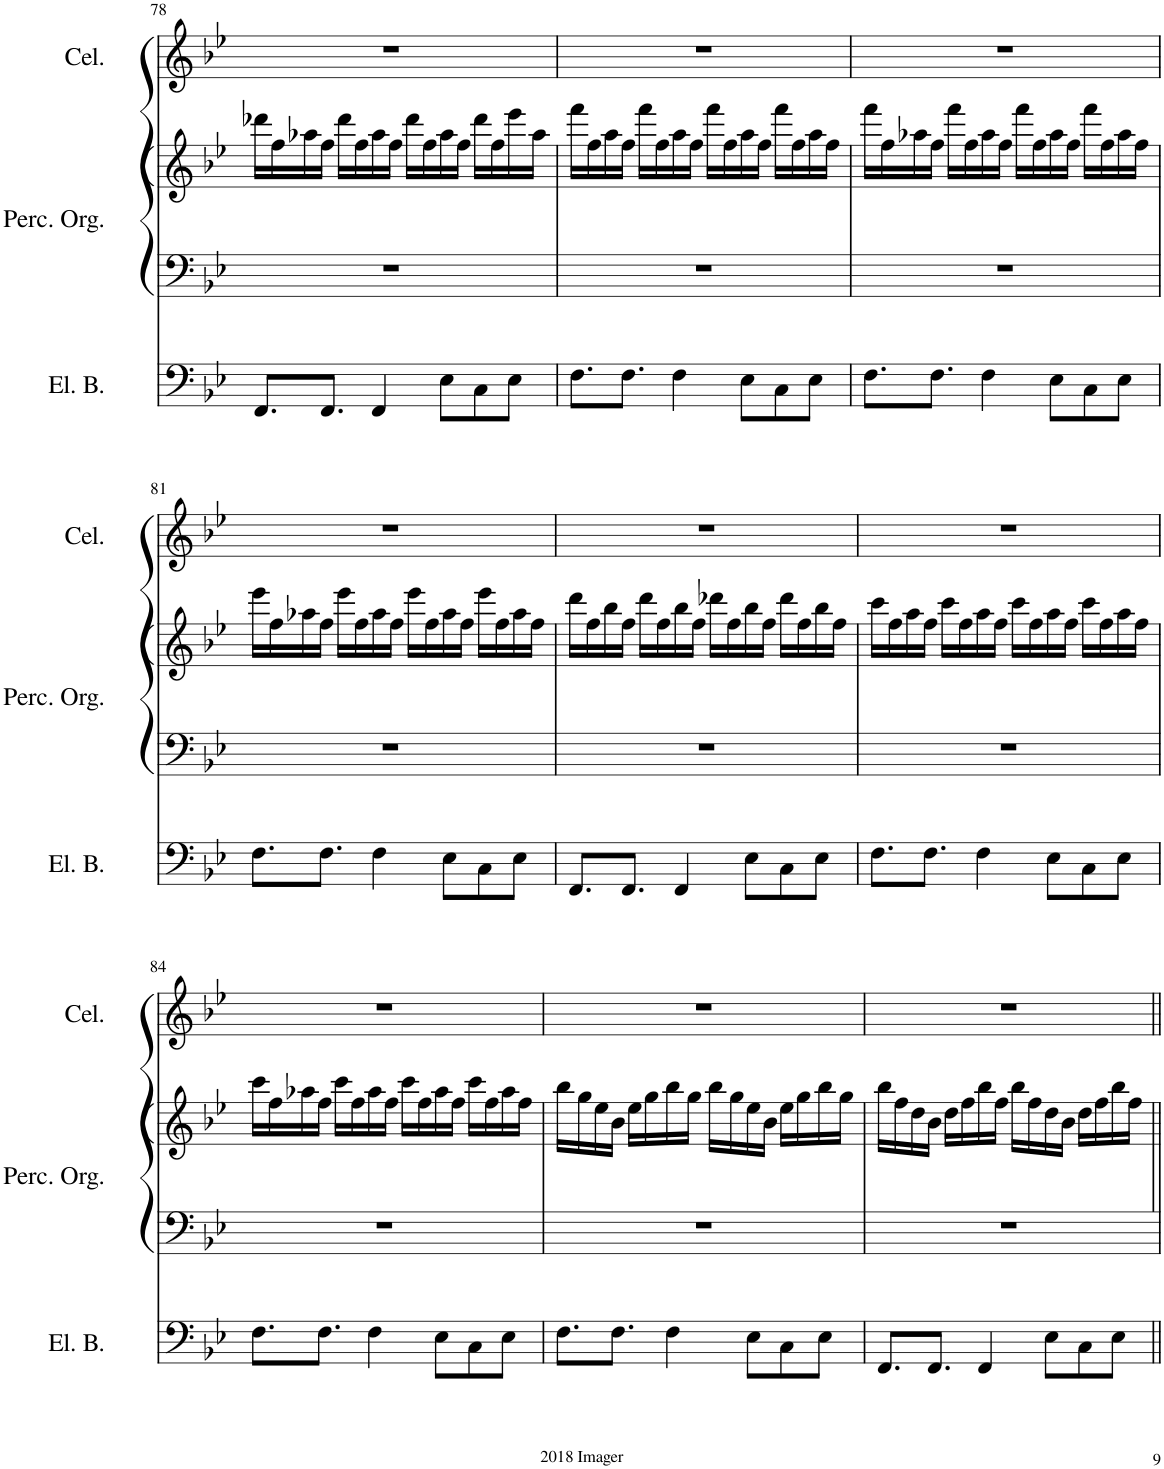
**kern	**kern	**kern	**kern
*part3	*part2	*part2	*part1
*staff4	*staff3	*staff2	*staff1
*I"Electric Bass	*I"Percussive Organ	*	*I"Celesta
*I'El. B.	*I'Perc. Org.	*	*I'Cel.
!!LO:PB:g=z
*clefF4	*clefF4	*clefG2	*clefG2
*Trd7c12	*	*	*Trd-7c-12
*k[b-e-]	*k[b-e-]	*k[b-e-]	*k[b-e-]
*M4/4	*M4/4	*M4/4	*M4/4
=78	=78	=78	=78
8.FF/L	1r	16ddd-X\LL	1r
.	.	16ff\	.
.	.	16aa-X\	.
8.FF/J	.	16ff\JJ	.
.	.	16ddd-\LL	.
.	.	16ff\	.
4FF/	.	16aa-\	.
.	.	16ff\JJ	.
.	.	16ddd-\LL	.
.	.	16ff\	.
8E-\L	.	16aa-\	.
.	.	16ff\JJ	.
8C\	.	16ddd-\LL	.
.	.	16ff\	.
8E-\J	.	16eee-\	.
.	.	16aa-\JJ	.
=79	=79	=79	=79
8.F\L	1r	16fff\LL	1r
.	.	16ff\	.
.	.	16aa\	.
8.F\J	.	16ff\JJ	.
.	.	16fff\LL	.
.	.	16ff\	.
4F\	.	16aa\	.
.	.	16ff\JJ	.
.	.	16fff\LL	.
.	.	16ff\	.
8E-\L	.	16aa\	.
.	.	16ff\JJ	.
8C\	.	16fff\LL	.
.	.	16ff\	.
8E-\J	.	16aa\	.
.	.	16ff\JJ	.
=80	=80	=80	=80
8.F\L	1r	16fff\LL	1r
.	.	16ff\	.
.	.	16aa-X\	.
8.F\J	.	16ff\JJ	.
.	.	16fff\LL	.
.	.	16ff\	.
4F\	.	16aa-\	.
.	.	16ff\JJ	.
.	.	16fff\LL	.
.	.	16ff\	.
8E-\L	.	16aa-\	.
.	.	16ff\JJ	.
8C\	.	16fff\LL	.
.	.	16ff\	.
8E-\J	.	16aa-\	.
.	.	16ff\JJ	.
!!LO:LB:g=z
=81	=81	=81	=81
8.F\L	1r	16eee-\LL	1r
.	.	16ff\	.
.	.	16aa-X\	.
8.F\J	.	16ff\JJ	.
.	.	16eee-\LL	.
.	.	16ff\	.
4F\	.	16aa-\	.
.	.	16ff\JJ	.
.	.	16eee-\LL	.
.	.	16ff\	.
8E-\L	.	16aa-\	.
.	.	16ff\JJ	.
8C\	.	16eee-\LL	.
.	.	16ff\	.
8E-\J	.	16aa-\	.
.	.	16ff\JJ	.
=82	=82	=82	=82
8.FF/L	1r	16ddd\LL	1r
.	.	16ff\	.
.	.	16bb-\	.
8.FF/J	.	16ff\JJ	.
.	.	16ddd\LL	.
.	.	16ff\	.
4FF/	.	16bb-\	.
.	.	16ff\JJ	.
.	.	16ddd-X\LL	.
.	.	16ff\	.
8E-\L	.	16bb-\	.
.	.	16ff\JJ	.
8C\	.	16ddd-\LL	.
.	.	16ff\	.
8E-\J	.	16bb-\	.
.	.	16ff\JJ	.
=83	=83	=83	=83
8.F\L	1r	16ccc\LL	1r
.	.	16ff\	.
.	.	16aa\	.
8.F\J	.	16ff\JJ	.
.	.	16ccc\LL	.
.	.	16ff\	.
4F\	.	16aa\	.
.	.	16ff\JJ	.
.	.	16ccc\LL	.
.	.	16ff\	.
8E-\L	.	16aa\	.
.	.	16ff\JJ	.
8C\	.	16ccc\LL	.
.	.	16ff\	.
8E-\J	.	16aa\	.
.	.	16ff\JJ	.
!!LO:LB:g=z
=84	=84	=84	=84
8.F\L	1r	16ccc\LL	1r
.	.	16ff\	.
.	.	16aa-X\	.
8.F\J	.	16ff\JJ	.
.	.	16ccc\LL	.
.	.	16ff\	.
4F\	.	16aa-\	.
.	.	16ff\JJ	.
.	.	16ccc\LL	.
.	.	16ff\	.
8E-\L	.	16aa-\	.
.	.	16ff\JJ	.
8C\	.	16ccc\LL	.
.	.	16ff\	.
8E-\J	.	16aa-\	.
.	.	16ff\JJ	.
=85	=85	=85	=85
8.F\L	1r	16bb-\LL	1r
.	.	16gg\	.
.	.	16ee-\	.
8.F\J	.	16b-\JJ	.
.	.	16ee-\LL	.
.	.	16gg\	.
4F\	.	16bb-\	.
.	.	16gg\JJ	.
.	.	16bb-\LL	.
.	.	16gg\	.
8E-\L	.	16ee-\	.
.	.	16b-\JJ	.
8C\	.	16ee-\LL	.
.	.	16gg\	.
8E-\J	.	16bb-\	.
.	.	16gg\JJ	.
=86	=86	=86	=86
8.FF/L	1r	16bb-\LL	1r
.	.	16ff\	.
.	.	16dd\	.
8.FF/J	.	16b-\JJ	.
.	.	16dd\LL	.
.	.	16ff\	.
4FF/	.	16bb-\	.
.	.	16ff\JJ	.
.	.	16bb-\LL	.
.	.	16ff\	.
8E-\L	.	16dd\	.
.	.	16b-\JJ	.
8C\	.	16dd\LL	.
.	.	16ff\	.
8E-\J	.	16bb-\	.
.	.	16ff\JJ	.
=||	=||	=||	=||
*-	*-	*-	*-
